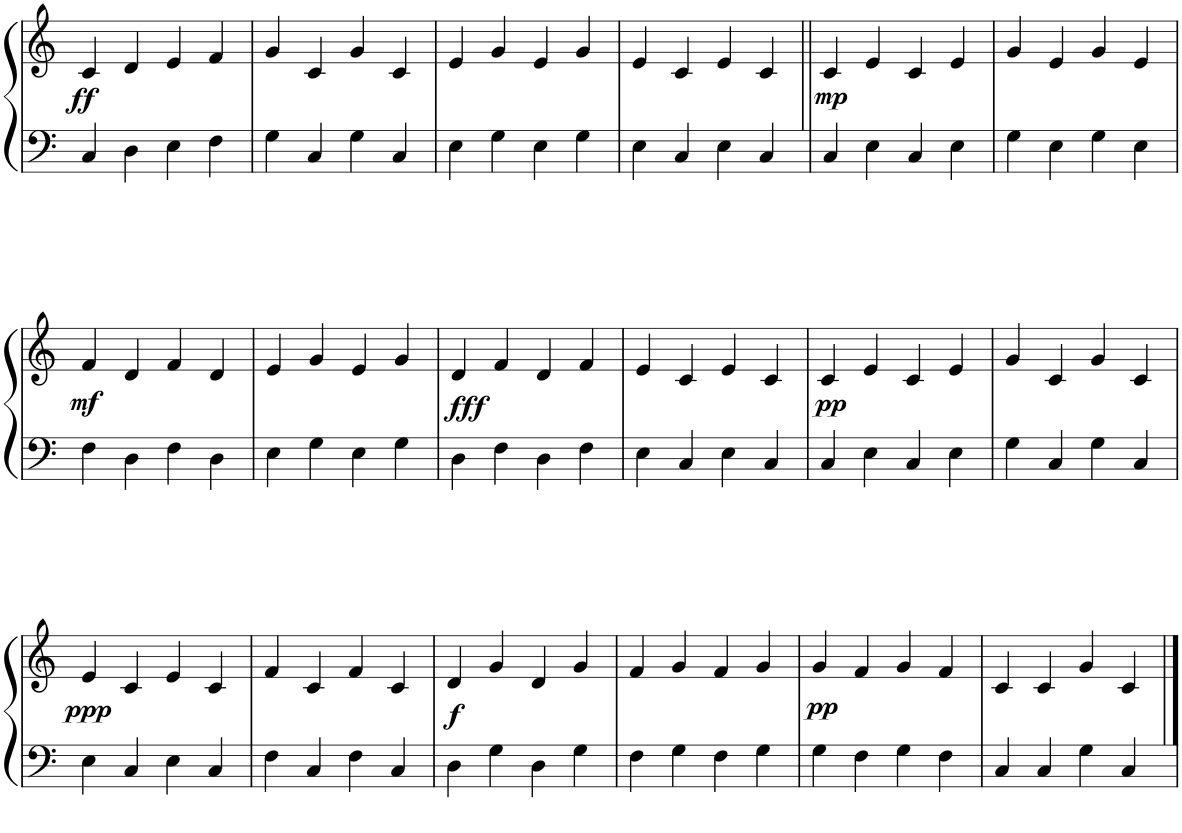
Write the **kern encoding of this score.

**kern	**kern	**dynam
*part1	*part1	*part1
*staff2	*staff1	*staff1/2
*I"Piano	*	*
*I'Pno	*	*
!!LO:PB:g=z
*clefF4	*clefG2	*
*k[]	*k[]	*
*M4/4	*M4/4	*
=32	=32	=32
!	!	!LO:DY:b
4C/	4c/	ff
4D\	4d/	.
4E\	4e/	.
4F\	4f/	.
=33	=33	=33
4G\	4g/	.
4C/	4c/	.
4G\	4g/	.
4C/	4c/	.
=34	=34	=34
4E\	4e/	.
4G\	4g/	.
4E\	4e/	.
4G\	4g/	.
=35	=35	=35
4E\	4e/	.
4C/	4c/	.
4E\	4e/	.
4C/	4c/	.
=36||	=36||	=36||
!	!	!LO:DY:b
4C/	4c/	mp
4E\	4e/	.
4C/	4c/	.
4E\	4e/	.
=37	=37	=37
4G\	4g/	.
4E\	4e/	.
4G\	4g/	.
4E\	4e/	.
!!LO:LB:g=z
=38	=38	=38
!	!	!LO:DY:b
4F\	4f/	mf
4D\	4d/	.
4F\	4f/	.
4D\	4d/	.
=39	=39	=39
4E\	4e/	.
4G\	4g/	.
4E\	4e/	.
4G\	4g/	.
=40	=40	=40
!	!	!LO:DY:b
4D\	4d/	fff
4F\	4f/	.
4D\	4d/	.
4F\	4f/	.
=41	=41	=41
4E\	4e/	.
4C/	4c/	.
4E\	4e/	.
4C/	4c/	.
=42	=42	=42
!	!	!LO:DY:b
4C/	4c/	pp
4E\	4e/	.
4C/	4c/	.
4E\	4e/	.
=43	=43	=43
4G\	4g/	.
4C/	4c/	.
4G\	4g/	.
4C/	4c/	.
!!LO:LB:g=z
=44	=44	=44
!	!	!LO:DY:b
4E\	4e/	ppp
4C/	4c/	.
4E\	4e/	.
4C/	4c/	.
=45	=45	=45
4F\	4f/	.
4C/	4c/	.
4F\	4f/	.
4C/	4c/	.
=46	=46	=46
!	!	!LO:DY:b
4D\	4d/	f
4G\	4g/	.
4D\	4d/	.
4G\	4g/	.
=47	=47	=47
4F\	4f/	.
4G\	4g/	.
4F\	4f/	.
4G\	4g/	.
=48	=48	=48
!	!	!LO:DY:b
4G\	4g/	pp
4F\	4f/	.
4G\	4g/	.
4F\	4f/	.
=49	=49	=49
4C/	4c/	.
4C/	4c/	.
4G\	4g/	.
4C/	4c/	.
==	==	==
*-	*-	*-
